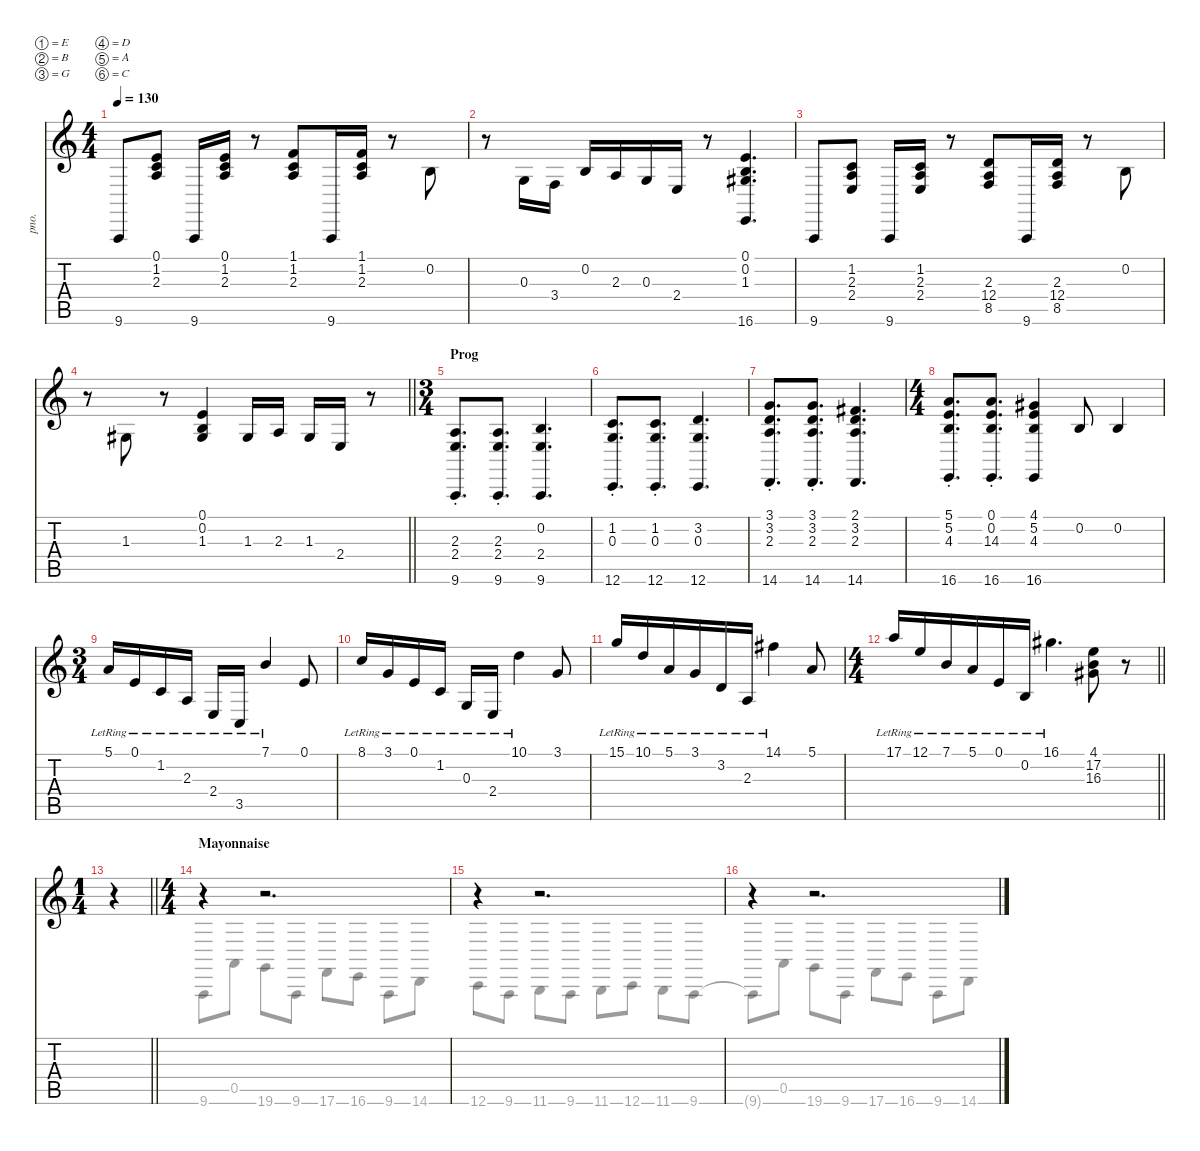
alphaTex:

\defaultSystemsLayout 4
\hideDynamics
\bracketExtendMode nobrackets
\track ("Reney" "pno.") {instrument brightacousticpiano}
\staff {score tabs}
\tuning (E4 B3 G3 D3 A2 C1)
\voice
\ts (4 4)
\tempo 130
\clef g2
\ks c
9.6.8{dy f beam Up} (0.1 1.2 2.3).8{beam Up} 9.6.16{beam Up} (0.1 1.2 2.3).16{beam Up} r.8{beam Down} (1.1 1.2 2.3).8{beam Up} 9.6.16{beam Up} (1.1 1.2 2.3).16{beam Up} r.8{beam Down} 0.2.8{beam Up} |
r.8{beam Down} 0.3.16{beam Up} 3.4.16{beam Up} 0.2.16{beam Up} 2.3.16{beam Up} 0.3.16{beam Up} 2.4.16{beam Up} r.8{beam Down} (0.1 0.2 1.3{acc #} 16.6).4{d beam Up} |
9.6.8{beam Up} (1.2 2.3 2.4).8{beam Up} 9.6.16{beam Up} (1.2 2.3 2.4).16{beam Up} r.8{beam Down} (2.3 12.4 8.5).8{beam Up} 9.6.16{beam Up} (2.3 12.4 8.5).16{beam Up} r.8{beam Down} 0.2.8{beam Up} |
\barLineRight lightlight
r.8{beam Down} 1.3{acc #}.8{beam Up} r.8{beam Down} (0.1 0.2 1.3{acc #}).4{beam Up} 1.3{acc #}.16{beam Up} 2.3.16{beam Up} 1.3{acc #}.16{beam Up} 2.4.16{beam Up} r.8{beam Down} |
\ts (3 4)
\beaming (8 2 2 2)
\section ("" "Prog")
(2.3{st} 2.4{st} 9.6{st}).8{d beam Up} (2.3{st} 2.4{st} 9.6{st}).8{d beam Up} (0.2 2.4 9.6).4{d beam Up} |
(1.2{st} 0.3{st} 12.6{st}).8{d beam Up} (1.2{st} 0.3{st} 12.6{st}).8{d beam Up} (3.2 0.3 12.6).4{d beam Up} |
(3.1{st} 3.2{st} 2.3{st} 14.6{st}).8{d beam Up} (3.1{st} 3.2{st} 2.3{st} 14.6{st}).8{d beam Up} (2.1{acc #} 3.2 2.3 14.6).4{d beam Up} |
\ts (4 4)
\beaming (8 2 2 2 2)
(5.1{st} 5.2{st} 4.3{st} 16.6{st}).8{d beam Up} (0.1{st} 0.2{st} 14.3{st} 16.6{st}).8{d beam Up} (4.1{acc #} 5.2 4.3 16.6).4{beam Up} 0.2.8{beam Up} 0.2.4{beam Up} |
\ts (3 4)
\beaming (8 2 2 2)
5.1{lr}.16{beam Up} 0.1{lr}.16{dy mf beam Up} 1.2{lr}.16{beam Up} 2.3{lr}.16{beam Up} 2.4{lr}.16{beam Up} 3.5{lr}.16{beam Up} 7.1{lr}.4{dy f beam Up} 0.1.8{beam Up} |
8.1{lr}.16{beam Up} 3.1{lr}.16{beam Up} 0.1{lr}.16{beam Up} 1.2{lr}.16{beam Up} 0.3{lr}.16{beam Up} 2.4{lr}.16{beam Up} 10.1{lr}.4{beam Down} 3.1.8{beam Up} |
\beaming (8 6 4)
15.1{lr}.16{beam Up} 10.1{lr}.16{beam Up} 5.1{lr}.16{beam Up} 3.1{lr}.16{beam Up} 3.2{lr}.16{beam Up} 2.3{lr}.16{beam Up} 14.1{lr acc #}.4{beam Down} 5.1.8{beam Up} |
\ts (4 4)
\beaming (8 6 4)
\barLineRight lightlight
17.1{lr}.16{beam Up} 12.1{lr}.16{beam Up} 7.1{lr}.16{beam Up} 5.1{lr}.16{beam Up} 0.1{lr}.16{beam Up} 0.2{lr}.16{beam Up} 16.1{lr acc #}.4{d beam Down} (4.1{acc #} 17.2 16.3).8{beam Down} r.8{beam Down} |
\ts (1 4)
\beaming (8 2)
\barLineRight lightlight
r.4{beam Up} |
\ts (4 4)
\beaming (8 2 2 2 2)
\section ("" "Mayonnaise")
r.4{beam Up} r.2{d beam Up} |
r.4{beam Up} r.2{d beam Up} |
r.4{beam Up} r.2{d beam Up}
\voice
\clef g2
\ottava regular
\simile none
\ks c
|
|
|
\barLineRight lightlight
|
|
|
|
|
|
|
|
\barLineRight lightlight
|
\barLineRight lightlight
r.4{beam Down} |
9.6.8{beam Down} 0.5.8{beam Down} 19.6.8{beam Down} 9.6.8{beam Down} 17.6.8{beam Down} 16.6.8{beam Down} 9.6.8{beam Down} 14.6.8{beam Down} |
12.6.8{beam Down} 9.6.8{beam Down} 11.6.8{beam Down} 9.6.8{beam Down} 11.6.8{beam Down} 12.6.8{beam Down} 11.6.8{beam Down} 9.6.8{beam Down} |
9.6{t}.8{beam Down} 0.5.8{beam Down} 19.6.8{beam Down} 9.6.8{beam Down} 17.6.8{beam Down} 16.6.8{beam Down} 9.6.8{beam Down} 14.6.8{beam Down}
